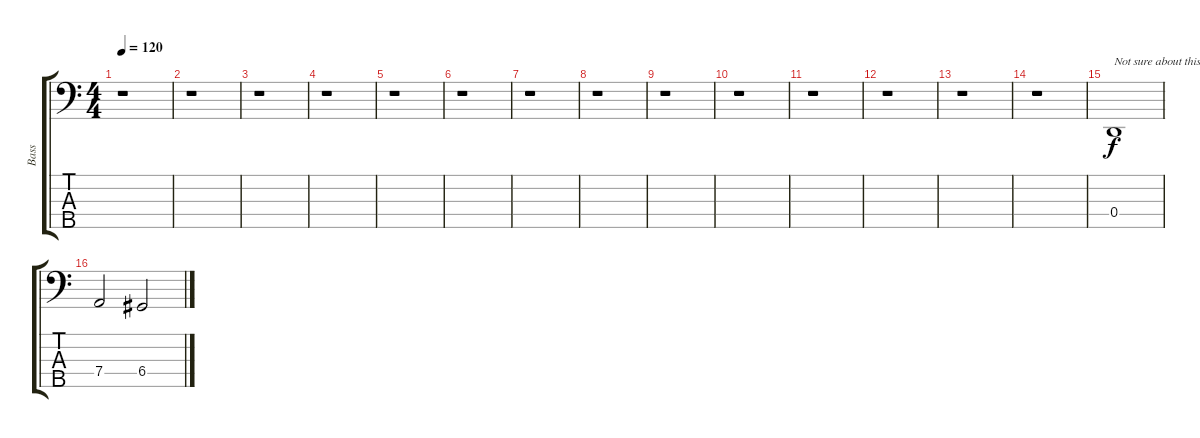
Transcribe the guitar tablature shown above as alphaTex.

\track ("Bass" "Bass") {instrument electricbassfinger}
\staff {score tabs}
\tuning (F2 C2 G1 D1 A0) {hide}
\ts (4 4)
\tempo 120
\clef f4
\ks c
r.1{dy f} |
r.1 |
r.1 |
r.1 |
r.1 |
r.1 |
r.1 |
r.1 |
r.1 |
r.1 |
r.1 |
r.1 |
r.1 |
r.1 |
0.4.1{txt "Not sure about this part."} |
7.4.2 6.4.2
